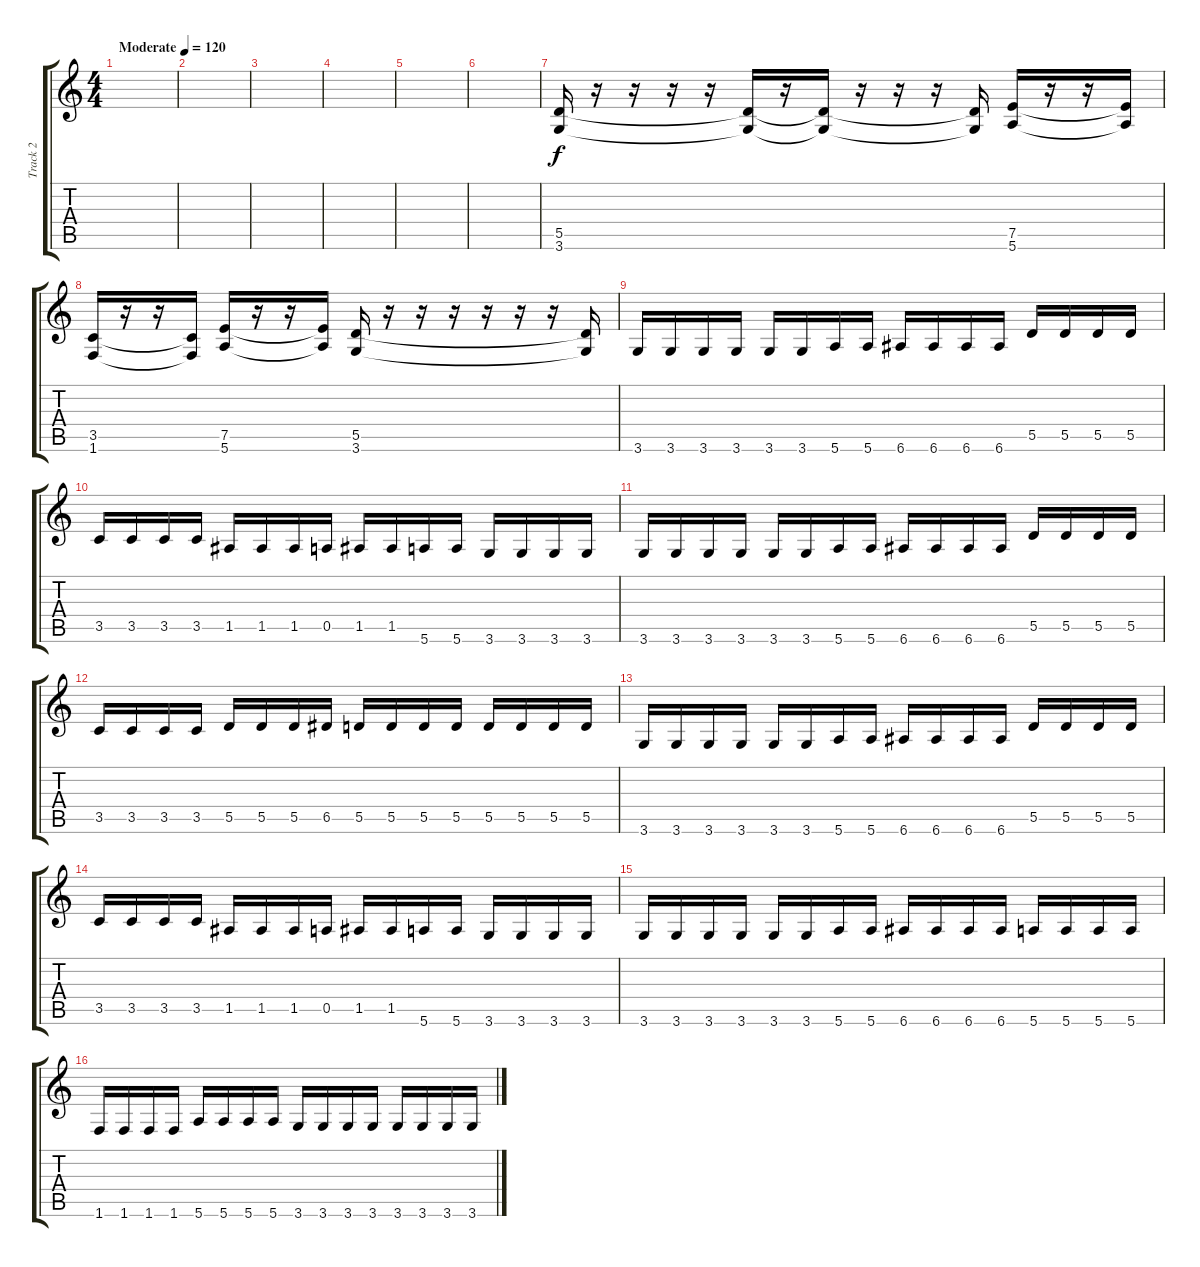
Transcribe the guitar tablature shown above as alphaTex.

\track ("Track 2" "Track 2") {instrument overdrivenguitar}
\staff {score tabs}
\tuning (E4 B3 G3 D3 A2 E2) {hide}
\ts (4 4)
\tempo (120 "Moderate")
\clef g2
\ks c
|
|
|
|
|
|
(5.5 3.6).16 r.16 r.16 r.16 r.16 (5.5{t} 3.6{t}).16 r.16 (5.5{t} 3.6{t}).16 r.16 r.16 r.16 (5.5{t} 3.6{t}).16 (7.5 5.6).16 r.16 r.16 (7.5{t} 5.6{t}).16 |
(3.5 1.6).16 r.16 r.16 (3.5{t} 1.6{t}).16 (7.5 5.6).16 r.16 r.16 (7.5{t} 5.6{t}).16 (5.5 3.6).16 r.16 r.16 r.16 r.16 r.16 r.16 (5.5{t} 3.6{t}).16 |
3.6.16 3.6.16 3.6.16 3.6.16 3.6.16 3.6.16 5.6.16 5.6.16 6.6.16 6.6.16 6.6.16 6.6.16 5.5.16 5.5.16 5.5.16 5.5.16 |
3.5.16 3.5.16 3.5.16 3.5.16 1.5.16 1.5.16 1.5.16 0.5.16 1.5.16 1.5.16 5.6.16 5.6.16 3.6.16 3.6.16 3.6.16 3.6.16 |
3.6.16 3.6.16 3.6.16 3.6.16 3.6.16 3.6.16 5.6.16 5.6.16 6.6.16 6.6.16 6.6.16 6.6.16 5.5.16 5.5.16 5.5.16 5.5.16 |
3.5.16 3.5.16 3.5.16 3.5.16 5.5.16 5.5.16 5.5.16 6.5.16 5.5.16 5.5.16 5.5.16 5.5.16 5.5.16 5.5.16 5.5.16 5.5.16 |
3.6.16 3.6.16 3.6.16 3.6.16 3.6.16 3.6.16 5.6.16 5.6.16 6.6.16 6.6.16 6.6.16 6.6.16 5.5.16 5.5.16 5.5.16 5.5.16 |
3.5.16 3.5.16 3.5.16 3.5.16 1.5.16 1.5.16 1.5.16 0.5.16 1.5.16 1.5.16 5.6.16 5.6.16 3.6.16 3.6.16 3.6.16 3.6.16 |
3.6.16 3.6.16 3.6.16 3.6.16 3.6.16 3.6.16 5.6.16 5.6.16 6.6.16 6.6.16 6.6.16 6.6.16 5.6.16 5.6.16 5.6.16 5.6.16 |
1.6.16 1.6.16 1.6.16 1.6.16 5.6.16 5.6.16 5.6.16 5.6.16 3.6.16 3.6.16 3.6.16 3.6.16 3.6.16 3.6.16 3.6.16 3.6.16
